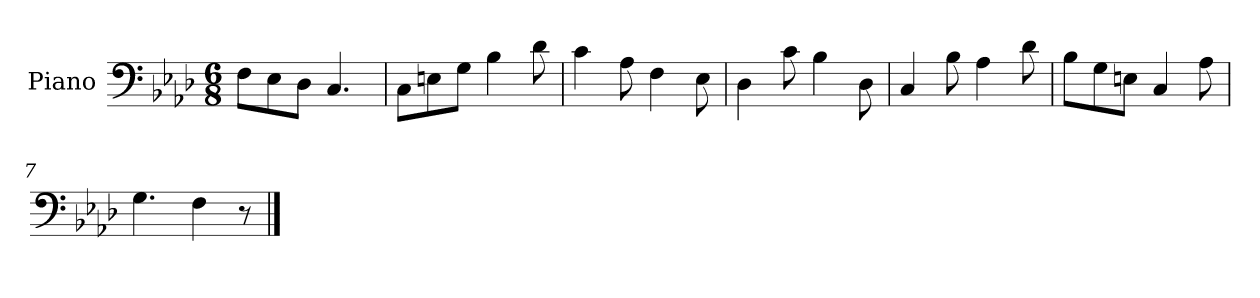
**kern
*part1
*staff1
*I"Piano
*I'Pno
*clefF4
*k[b-e-a-d-]
*M6/8
=1
8F\L
8E-\
8D-\J
4.C/
=2
8C\L
8En\
8G\J
4B-\
8d-\
=3
4c\
8A-\
4F\
8E-\
=4
4D-\
8c\
4B-\
8D-\
=5
4C/
8B-\
4A-\
8d-\
=6
8B-\L
8G\
8En\J
4C/
8A-\
=7
4.G\
4F\
8r
==
*-
